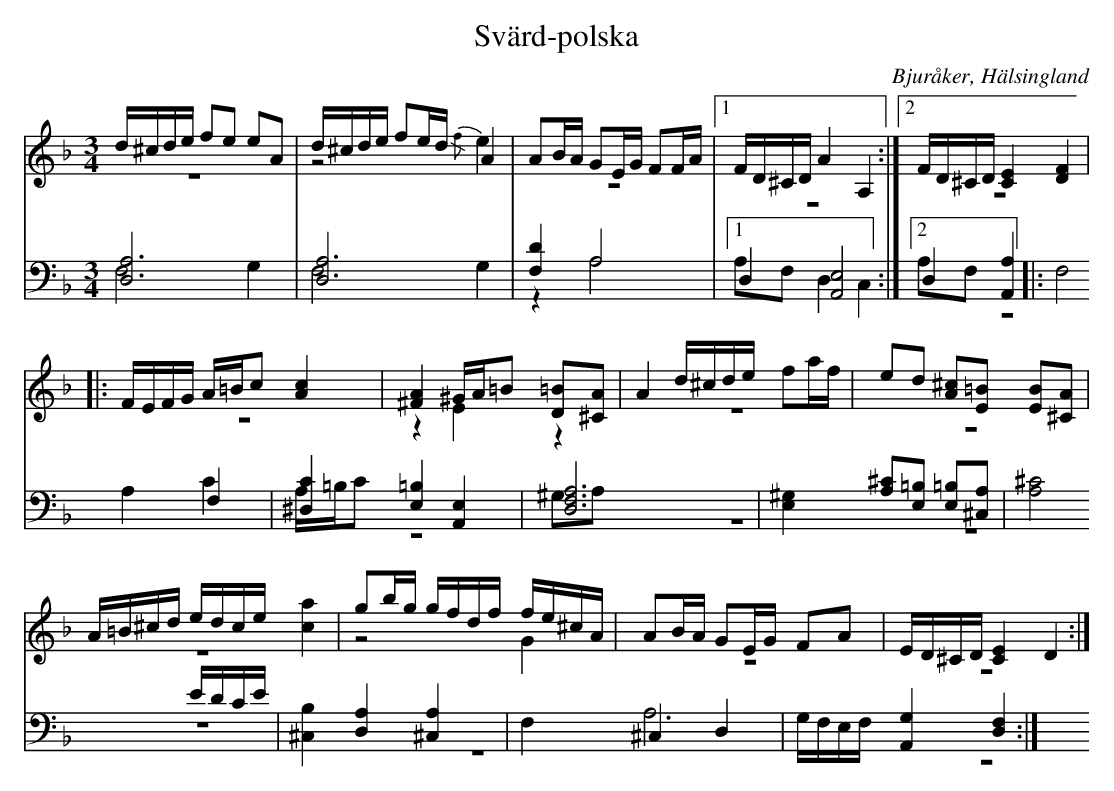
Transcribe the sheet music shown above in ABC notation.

X:1
T: Svärd-polska
O: Bjuråker, Hälsingland
M: 3/4
L: 1/8
K: Dm
V:1
V:2 merge
V:3
V:4 merge
V:1
d/^c/d/e/ fe eA|d/^c/d/e/ fe/d/ A2|AB/A/ GE/G/ FF/A/|1 F/D/^C/D/ A2 A,2:|2 F/D/^C/D/ [C2E2] [D2F2]|
|:F/E/F/G/ A/=B/c [A2c2]|[^F2A2] ^G/A/=B [D=B][^CA]|A2 d/^c/d/e/ fa/f/|ed [A^c][E=B] [EB][^CA]|
A/=B/^c/d/ e/d/c/e/ [c2a2]|gb/g/ g/f/d/f/ f/e/^c/A/|AB/A/ GE/G/ FA|E/D/^C/D/ [C2E2] D2:|
V:2
z6|z4 {/f}e2|z6|1 z6:|2 z6|
|:z6|z2 E2 z2|z6|z6|
z6|z4 G2|z6|z6:|
V:3 clef=bass
[D,6A,6]|[D,6A,6]|[F,2D2] A,4|1 D,2 [A,,4E,4]:|2 D,2 [A,,2A,2]
|:F,4 F,2|[^D,2C2] [E,2=B,2] [A,,2E,2]|[D,6F,6A,6]|[E,2^G,2] [A,^C][E,=B,] [E,=B,][^C,A,]|
[A,4^C4] E/D/C/E/|[^C,2B,2]  [D,2A,2] [A,2^C,2]|F,2 ^C,2 D,2|G,/F,/E,/F,/ [A,,2G,2] [D,2F,2]:|
V:4 clef=bass
F,4 G,2|F,4 G,2|z2 A,4|1 A,F, D,2 C,2:|2 A,F,  z4|
|:A,2 C2 A,/=B,/C|z4 ^G,A,|z6|z6|
z6|z6|A,6|z6:|
